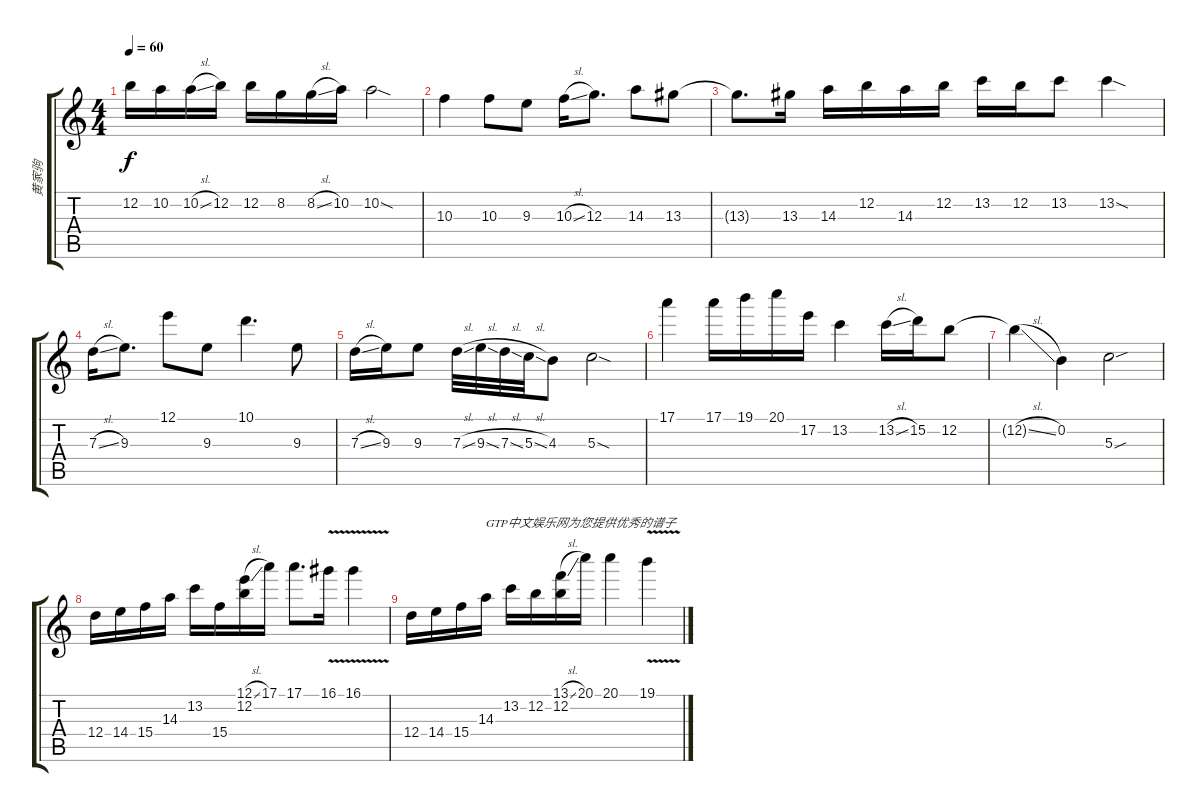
\track ("黄家驹" "黄家驹") {instrument distortionguitar}
\staff {score tabs}
\tuning (E4 B3 G3 D3 A2 E2) {hide}
\ts (4 4)
\tempo 60
\clef g2
\ks c
12.2.16{dy f} 10.2.16 10.2{sl}.16 12.2.16 12.2.16 8.2.16 8.2{sl}.16 10.2.16 10.2{sod}.2 |
10.3.4 10.3.8 9.3.8 10.3{sl}.16 12.3.8{d} 14.3.8 13.3.8 |
13.3{t}.8{d} 13.3.16 14.3.16 12.2.16 14.3.16 12.2.16 13.2.16 12.2.16 13.2.8 13.2{sod}.4 |
7.3{sl}.16 9.3.8{d} 12.1.8 9.3.8 10.1.4{d} 9.3.8 |
7.3{sl}.16 9.3.16 9.3.8 7.3{sl}.32 9.3{sl}.32 7.3{sl}.32 5.3{sl}.32 4.3.8 5.3{sod}.2 |
17.1.4 17.1.16 19.1.16 20.1.16 17.2.16 13.2.4 13.2{sl}.16 15.2.16 12.2.8 |
12.2{sl t}.4 0.2.4 5.3{sou}.2 |
12.4.16 14.4.16 15.4.16 14.3.16 13.2.16 15.4.16 (12.1{sl} 12.2).16 17.1.16 17.1.8{d} 16.1{v}.16 16.1{v}.4 |
12.4.16 14.4.16 15.4.16 14.3.16{txt "GTP中文娱乐网为您提供优秀的谱子"} 13.2.16 12.2.16 (13.1{sl} 12.2).16 20.1.16 20.1.4 19.1{v}.4
